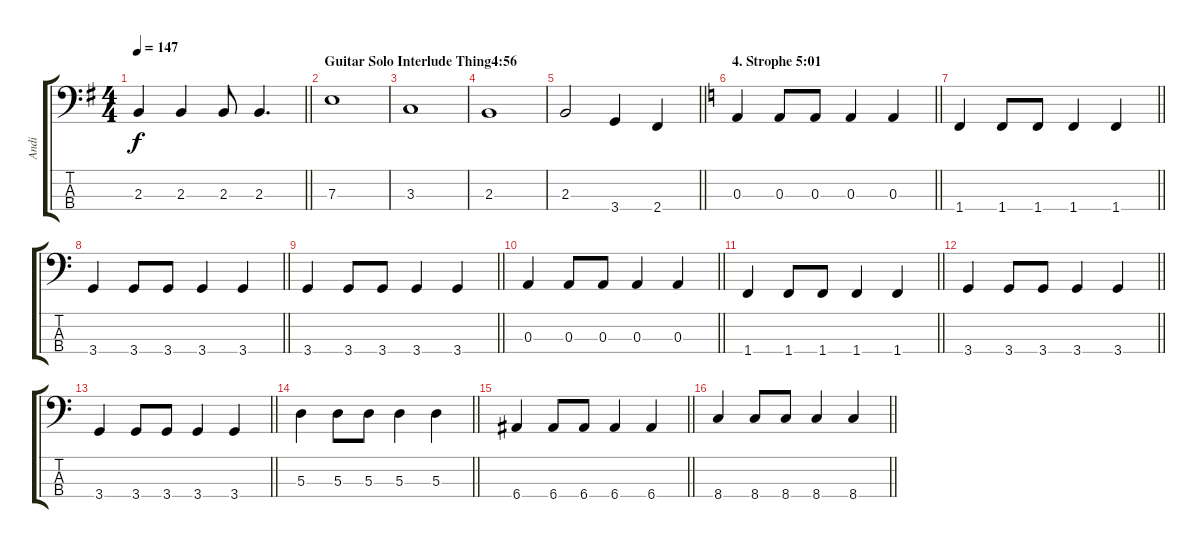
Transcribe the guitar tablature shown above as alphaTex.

\track ("Andi" "Andi") {instrument acousticbass}
\staff {score tabs}
\tuning (G2 D2 A1 E1) {hide}
\ts (4 4)
\tempo 147
\clef f4
\barLineRight lightlight
\ks g
2.3.4{dy f} 2.3.4 2.3.8 2.3.4{d} |
\section ("" "Guitar Solo Interlude Thing4:56")
7.3.1 |
3.3.1 |
2.3.1 |
\barLineRight lightlight
2.3.2 3.4.4 2.4.4 |
\section ("" "4. Strophe 5:01")
\barLineRight lightlight
\ks c
0.3.4 0.3.8 0.3.8 0.3.4 0.3.4 |
\barLineRight lightlight
1.4.4 1.4.8 1.4.8 1.4.4 1.4.4 |
\barLineRight lightlight
3.4.4 3.4.8 3.4.8 3.4.4 3.4.4 |
\barLineRight lightlight
3.4.4 3.4.8 3.4.8 3.4.4 3.4.4 |
\barLineRight lightlight
0.3.4 0.3.8 0.3.8 0.3.4 0.3.4 |
\barLineRight lightlight
1.4.4 1.4.8 1.4.8 1.4.4 1.4.4 |
\barLineRight lightlight
3.4.4 3.4.8 3.4.8 3.4.4 3.4.4 |
\barLineRight lightlight
3.4.4 3.4.8 3.4.8 3.4.4 3.4.4 |
\barLineRight lightlight
5.3.4 5.3.8 5.3.8 5.3.4 5.3.4 |
\barLineRight lightlight
6.4.4 6.4.8 6.4.8 6.4.4 6.4.4 |
\barLineRight lightlight
8.4.4 8.4.8 8.4.8 8.4.4 8.4.4
